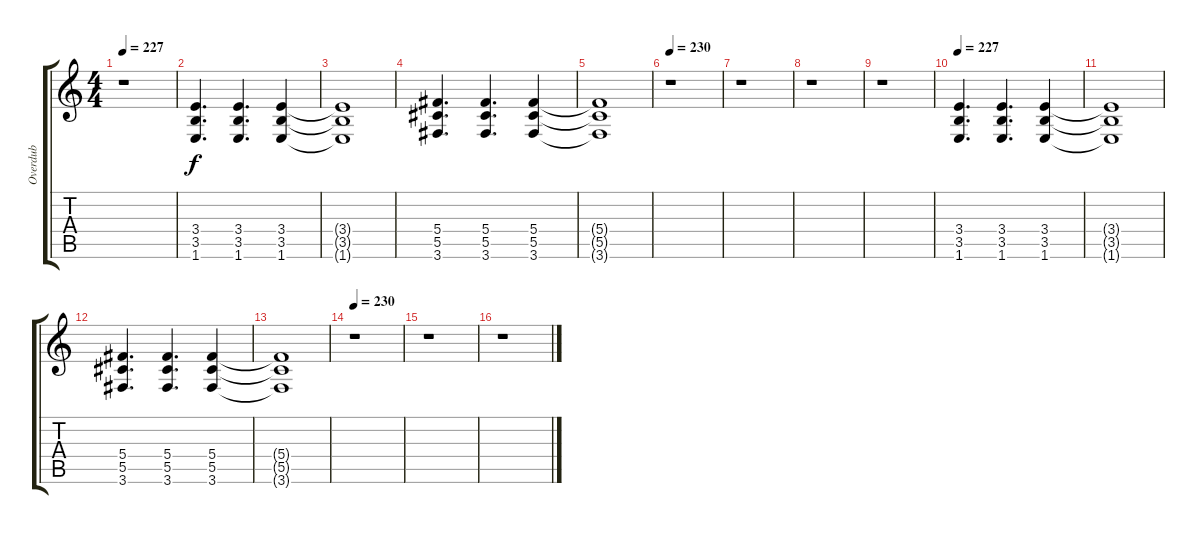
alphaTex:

\track ("Overdub" "Overdub") {instrument overdrivenguitar}
\staff {score tabs}
\tuning (Eb4 Bb3 Gb3 Db3 Ab2 Eb2) {hide}
\ts (4 4)
\tempo 227
\clef g2
\ks c
r.1{dy f} |
(3.4 3.5 1.6).4{d} (3.4 3.5 1.6).4{d} (3.4 3.5 1.6).4 |
(3.4{t} 3.5{t} 1.6{t}).1 |
(5.4 5.5 3.6).4{d} (5.4 5.5 3.6).4{d} (5.4 5.5 3.6).4 |
(5.4{t} 5.5{t} 3.6{t}).1 |
\tempo 230
r.1 |
r.1 |
r.1 |
r.1 |
\tempo 227
(3.4 3.5 1.6).4{d} (3.4 3.5 1.6).4{d} (3.4 3.5 1.6).4 |
(3.4{t} 3.5{t} 1.6{t}).1 |
(5.4 5.5 3.6).4{d} (5.4 5.5 3.6).4{d} (5.4 5.5 3.6).4 |
(5.4{t} 5.5{t} 3.6{t}).1 |
\tempo 230
r.1 |
r.1 |
r.1
